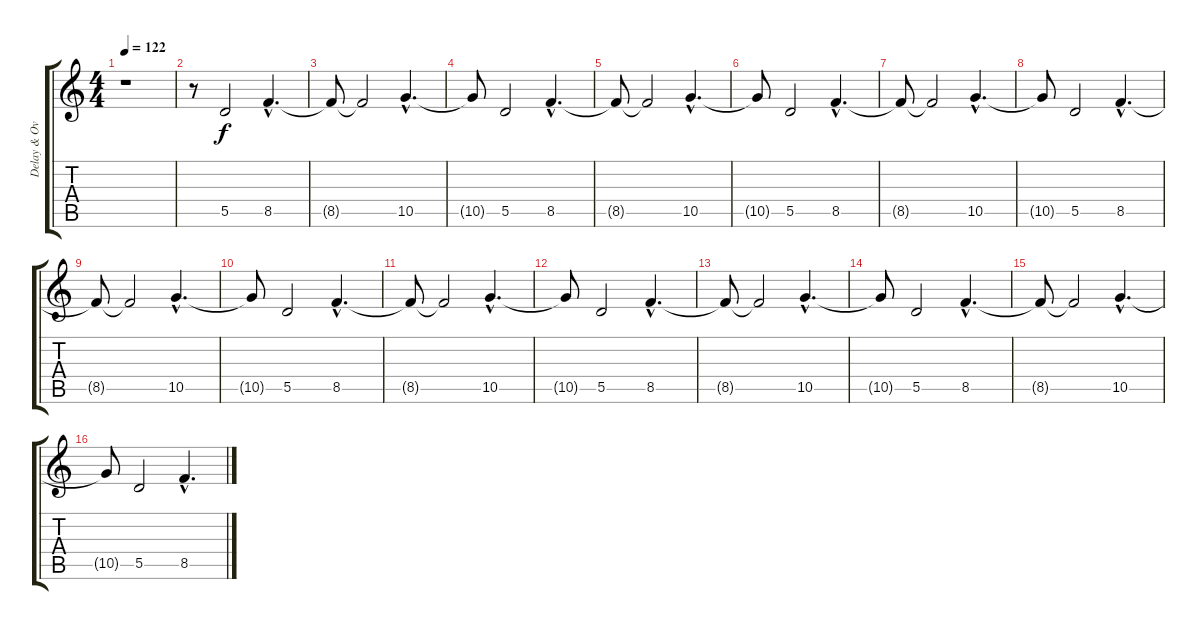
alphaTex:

\track ("Delay & Overdub" "Delay & Ov") {instrument electricguitarclean}
\staff {score tabs}
\tuning (E4 B3 G3 D3 A2 E2) {hide}
\ts (4 4)
\tempo 122
\clef g2
\ks c
r.1{dy f} |
r.8 5.5.2 8.5{hac}.4{d} |
8.5{t}.8 8.5{t}.2 10.5{hac}.4{d} |
10.5{t}.8 5.5.2 8.5{hac}.4{d} |
8.5{t}.8 8.5{t}.2 10.5{hac}.4{d} |
10.5{t}.8 5.5.2 8.5{hac}.4{d} |
8.5{t}.8 8.5{t}.2 10.5{hac}.4{d} |
10.5{t}.8 5.5.2 8.5{hac}.4{d} |
8.5{t}.8 8.5{t}.2 10.5{hac}.4{d} |
10.5{t}.8 5.5.2 8.5{hac}.4{d} |
8.5{t}.8 8.5{t}.2 10.5{hac}.4{d} |
10.5{t}.8 5.5.2 8.5{hac}.4{d} |
8.5{t}.8 8.5{t}.2 10.5{hac}.4{d} |
10.5{t}.8 5.5.2 8.5{hac}.4{d} |
8.5{t}.8 8.5{t}.2 10.5{hac}.4{d} |
10.5{t}.8 5.5.2 8.5{hac}.4{d}
